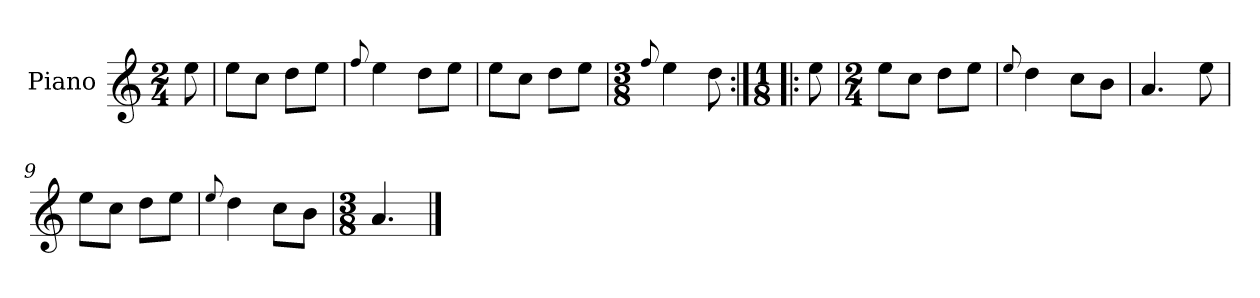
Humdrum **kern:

**kern
*part1
*staff1
*I"Piano
*I'Pno.
*clefG2
*k[]
*M2/4
=
8ee\
=1
8ee\L
8cc\J
8dd\L
8ee\J
=2
8qqff/
4ee\
8dd\L
8ee\J
=3
8ee\L
8cc\J
8dd\L
8ee\J
=4
*M3/8
8qqff/
4ee\
8dd\
=5:|!|:
*M1/8
8ee\
=6
*M2/4
8ee\L
8cc\J
8dd\L
8ee\J
=7
8qqee/
4dd\
8cc\L
8b\J
=8
4.a/
8ee\
=9
8ee\L
8cc\J
8dd\L
8ee\J
!!LO:LB:g=z
=10
8qqee/
4dd\
8cc\L
8b\J
=11
*M3/8
4.a/
==
*-
